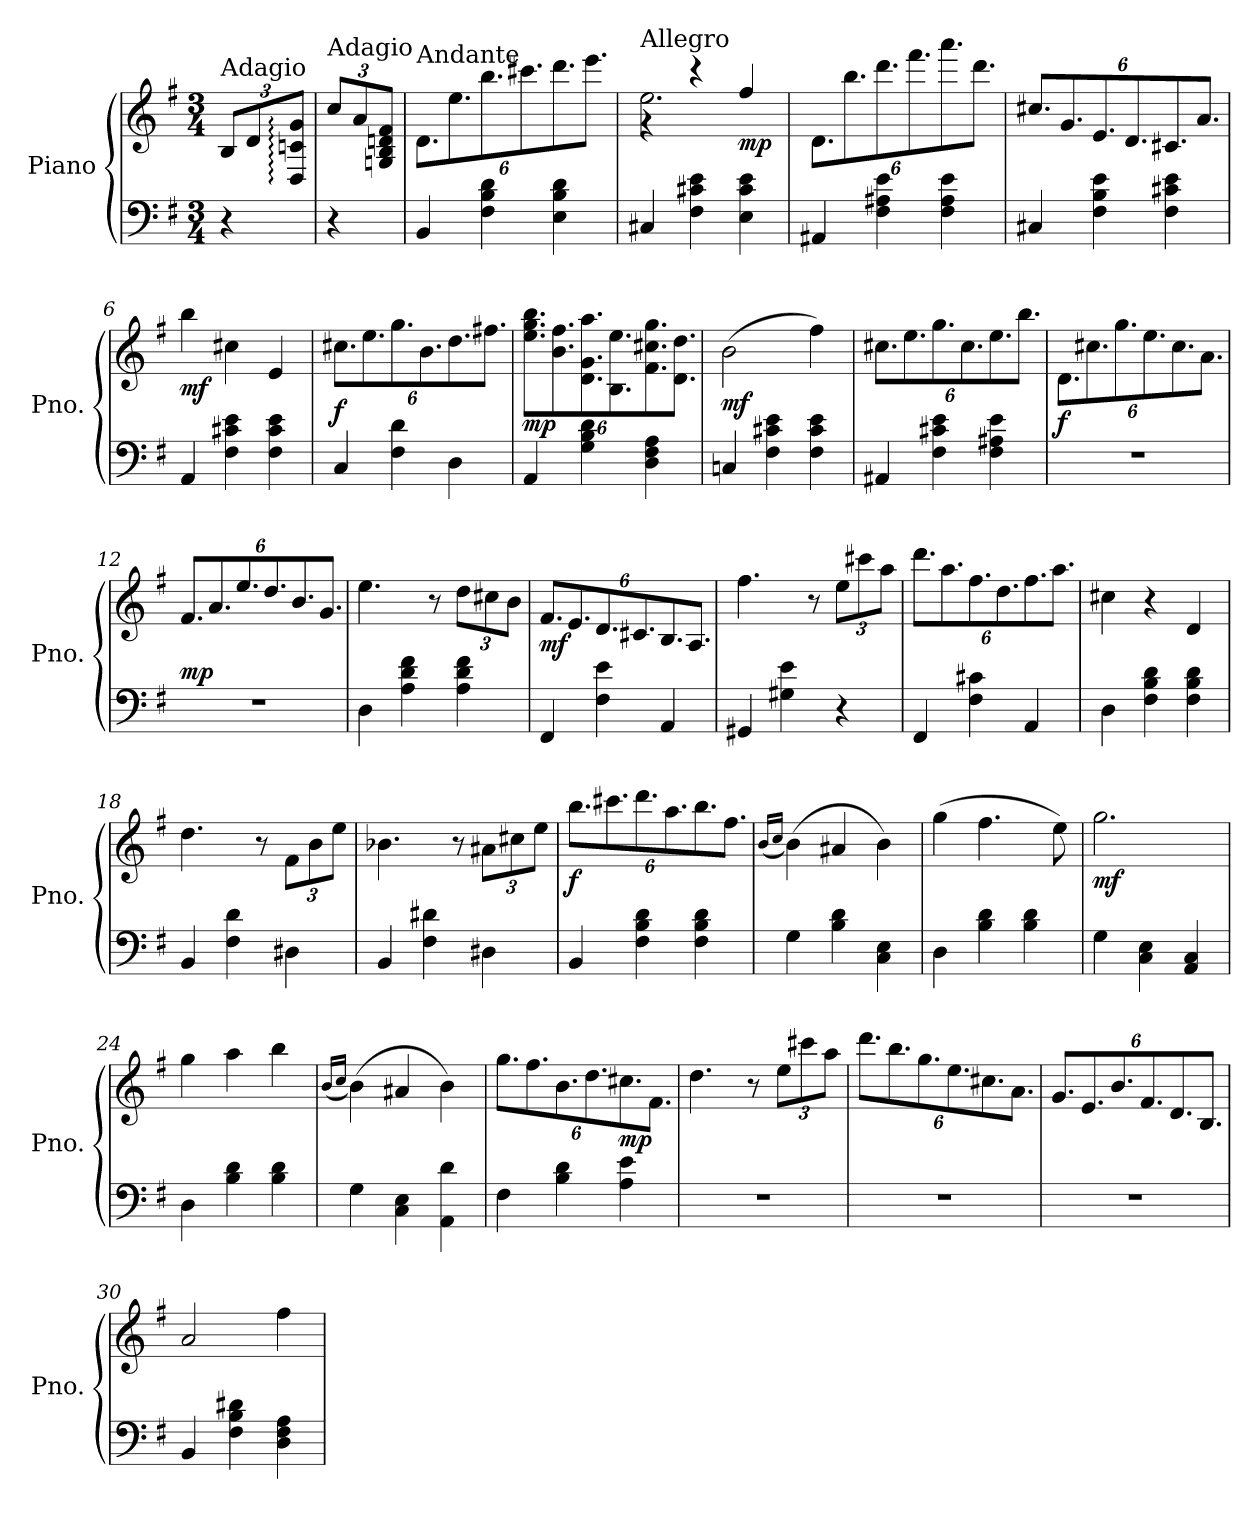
**kern	**kern	**dynam
*part1	*part1	*part1
*staff2	*staff1	*staff1/2
*I"Piano	*	*
*I'Pno.	*	*
*clefF4	*clefG2	*
*k[f#]	*k[f#]	*
*G:	*G:	*
*M3/4	*M3/4	*
*	*Xbrackettup	*
=	=	=
!	!LO:TX:a:t=Adagio	!
4r	12B/L	.
.	12d/	.
.	12D/: 12cn/: 12g/:J	.
=1	=1	=1
!	!LO:TX:a:t=Adagio	!
4r	12cc/L	.
.	12a/	.
.	12Gn/ 12B/ 12dn/ 12f#/J	.
=2	=2	=2
!	!LO:TX:a:t=Andante	!
4BB/	12.d\L	.
.	12.ee\	.
4F#\ 4B\ 4d\	12.bb\	.
.	12.ccc#X\	.
4E\ 4B\ 4d\	12.ddd\	.
.	12.eee\J	.
=3	=3	=3
*	*^	*
!	!LO:TX:a:t=Allegro	!	!
4C#X/	4rg	2.ee\	.
4F#\ 4c#X\ 4e\	4r	.	.
!	!	!	!LO:DY:b
4E\ 4c#\ 4e\	4ff#/	.	mp
*	*v	*v	*
=4	=4	=4
4AA#X/	12.d\L	.
.	12.bb\	.
4F#\ 4A#X\ 4e\	12.ddd\	.
.	12.fff#\	.
4F#\ 4A#\ 4e\	12.aaa\	.
.	12.ddd\J	.
=5	=5	=5
4C#X/	12.cc#X/L	.
.	12.g/	.
4F#\ 4B\ 4e\	12.e/	.
.	12.d/	.
4F#\ 4c#X\ 4e\	12.c#X/	.
.	12.a/J	.
!!LO:LB:g=z
=6	=6	=6
!	!	!LO:DY:b
4AA/	4bb\	mf
4F#\ 4c#X\ 4e\	4cc#X\	.
4F#\ 4c#\ 4e\	4e/	.
=7	=7	=7
!	!	!LO:DY:a=2
4C/	12.cc#X\L	f
.	12.ee\	.
4F#\ 4d\	12.gg\	.
.	12.b\	.
4D\	12.dd\	.
.	12.ff#X\J	.
=8	=8	=8
!	!	!LO:DY:a=2
4AA/	12.ee\ 12.gg\ 12.bb\L	mp
.	12.b\ 12.ff#\	.
4G\ 4B\ 4d\	12.d\ 12.g\ 12.aa\	.
.	12.B\ 12.ee\	.
4D\ 4F#\ 4A\	12.f#\ 12.cc#X\ 12.gg\	.
.	12.d\ 12.dd\J	.
=9	=9	=9
!	!	!LO:DY:b
4Cn/	(2b\	mf
4F#\ 4c#X\ 4e\	.	.
4F#\ 4c#\ 4e\	4ff#\)	.
=10	=10	=10
4AA#X/	12.cc#X\L	.
.	12.ee\	.
4F#\ 4c#X\ 4e\	12.gg\	.
.	12.cc#\	.
4F#\ 4A#X\ 4e\	12.ee\	.
.	12.bb\J	.
=11	=11	=11
!	!	!LO:DY:a=2
2.r	12.d\L	f
.	12.cc#X\	.
.	12.gg\	.
.	12.ee\	.
.	12.cc#\	.
.	12.a\J	.
!!LO:LB:g=z
=12	=12	=12
!	!	!LO:DY:a=2
2.r	12.f#/L	mp
.	12.a/	.
.	12.ee/	.
.	12.dd/	.
.	12.b/	.
.	12.g/J	.
=13	=13	=13
4D\	4.ee\	.
4A\ 4d\ 4f#\	.	.
.	8r	.
4A\ 4d\ 4f#\	12dd\L	.
.	12cc#X\	.
.	12b\J	.
=14	=14	=14
!	!	!LO:DY:b
4FF#/	12.f#/L	mf
.	12.e/	.
4F#\ 4e\	12.d/	.
.	12.c#X/	.
4AA/	12.B/	.
.	12.A/J	.
=15	=15	=15
4GG#X/	4.ff#\	.
4G#X\ 4e\	.	.
.	8r	.
4r	12ee\L	.
.	12ccc#X\	.
.	12aa\J	.
=16	=16	=16
4FF#/	12.ddd\L	.
.	12.aa\	.
4F#\ 4c#X\	12.ff#\	.
.	12.dd\	.
4AA/	12.ff#\	.
.	12.aa\J	.
=17	=17	=17
4D\	4cc#X\	.
4F#\ 4B\ 4d\	4r	.
4F#\ 4B\ 4d\	4d/	.
!!LO:LB:g=z
=18	=18	=18
4BB/	4.dd\	.
4F#\ 4d\	.	.
.	8r	.
4D#X\	12f#\L	.
.	12b\	.
.	12ee\J	.
=19	=19	=19
4BB/	4.b-X\	.
4F#\ 4d#X\	.	.
.	8r	.
4D#X\	12a#X\L	.
.	12cc#X\	.
.	12ee\J	.
=20	=20	=20
!	!	!LO:DY:b
4BB/	12.bb\L	f
.	12.ccc#X\	.
4F#\ 4B\ 4d\	12.ddd\	.
.	12.aa\	.
4F#\ 4B\ 4d\	12.bb\	.
.	12.ff#\J	.
=21	=21	=21
.	(16qb/LL	.
.	16qcc/JJ	.
4G\	(4b\)	.
4B\ 4d\	4a#X/	.
4C\ 4E\	4b\)	.
=22	=22	=22
4D\	(4gg\	.
4B\ 4d\	4.ff#\	.
4B\ 4d\	.	.
.	8ee\)	.
=23	=23	=23
!	!	!LO:DY:b
4G\	2.gg\	mf
4C\ 4E\	.	.
4AA/ 4C/	.	.
=24	=24	=24
4D\	4gg\	.
4B\ 4d\	4aa\	.
4B\ 4d\	4bb\	.
!!LO:LB:g=z
=25	=25	=25
.	(16qb/LL	.
.	16qcc/JJ	.
4G\	(4b\)	.
4C\ 4E\	4a#X/	.
4AA\ 4d\	4b\)	.
=26	=26	=26
4F#\	12.gg\L	.
.	12.ff#\	.
4B\ 4d\	12.b\	.
.	12.dd\	.
!	!	!LO:DY:a=2
4A\ 4e\	12.cc#X\	mp
.	12.f#\J	.
=27	=27	=27
2.r	4.dd\	.
.	8r	.
.	12ee\L	.
.	12ccc#X\	.
.	12aa\J	.
=28	=28	=28
2.r	12.ddd\L	.
.	12.bb\	.
.	12.gg\	.
.	12.ee\	.
.	12.cc#X\	.
.	12.a\J	.
=29	=29	=29
2.r	12.g/L	.
.	12.e/	.
.	12.b/	.
.	12.f#/	.
.	12.d/	.
.	12.B/J	.
=30	=30	=30
4BB/	2a/	.
4F#\ 4B\ 4d#X\	.	.
4D\ 4F#\ 4A\	4ff#\	.
=	=	=
*-	*-	*-
